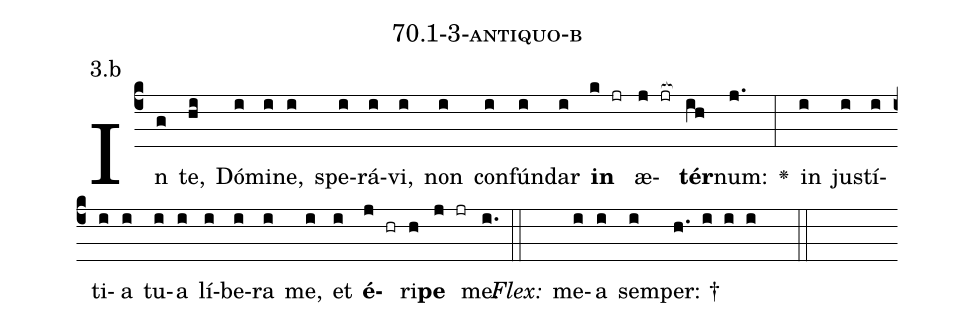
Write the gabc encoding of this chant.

name: 70.1-3-antiquo-b;
annotation: 3.b;
%%
(c4)In(g) te,(hi) Dó(i)mi(i)ne,(i) spe(i)rá(i)vi,(i) non(i) con(i)fún(i)dar(i) <b>in</b>(k jr) æ(j jr[ocb:1{])<b>tér</b>(ih[ocb:0}])num:(j.) <v>\greheightstar</v>(:) in(i) jus(i)tí(i)ti(i)a(i) tu(i)a(i) lí(i)be(i)ra(i) me,(i) et(i) <b>é</b>(j hr)ri(h)<b>pe</b>(j jr) me.(i.) (::)
<i>Flex:</i>()  me(i)a(i) sem(i)per: †(h. i i i  ::)

%E(i) u(i) o(j) u(h) a(j) e.(i.) (::)
